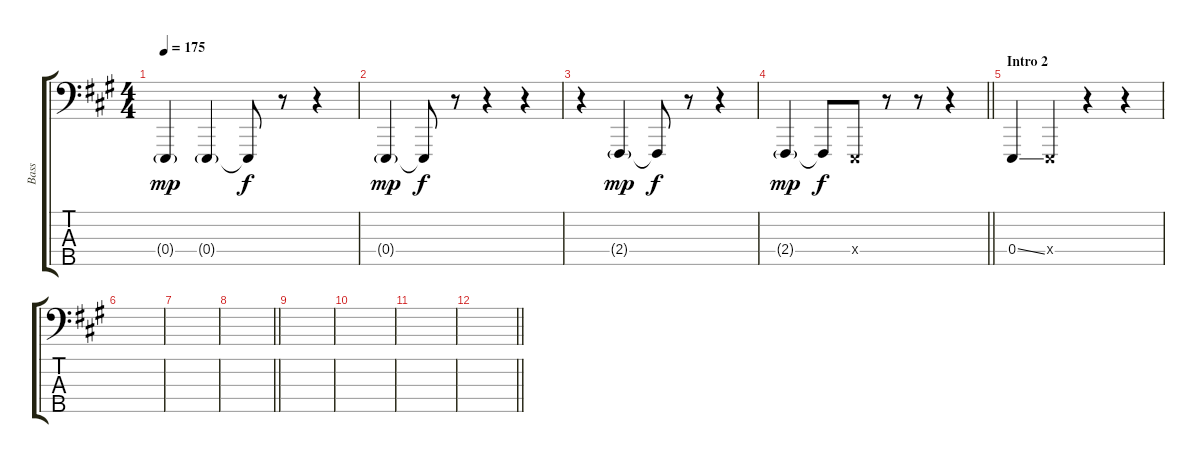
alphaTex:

\track ("Bass " "Bass ") {instrument lead2sawtooth}
\staff {score tabs}
\tuning (G2 D2 A1 E1 B0) {hide}
\ts (4 4)
\tempo 175
\clef f4
\ks f#minor
0.4{g}.4{dy mp} 0.4{g}.4 0.4{t}.8{dy f} r.8 r.4 |
0.4{g}.4{dy mp} 0.4{t}.8{dy f} r.8 r.4 r.4 |
r.4 2.4{g}.4{dy mp} 2.4{t}.8{dy f} r.8 r.4 |
\barLineRight lightlight
2.4{g}.4{dy mp} 2.4{t}.8{dy f} 0.4{x}.8 r.8 r.8 r.4 |
\section ("" "Intro 2")
0.4{ss}.4{volume 16 instrument lead2sawtooth} 0.4{x}.4 r.4 r.4 |
|
|
\barLineRight lightlight
|
|
|
|
\barLineRight lightlight
